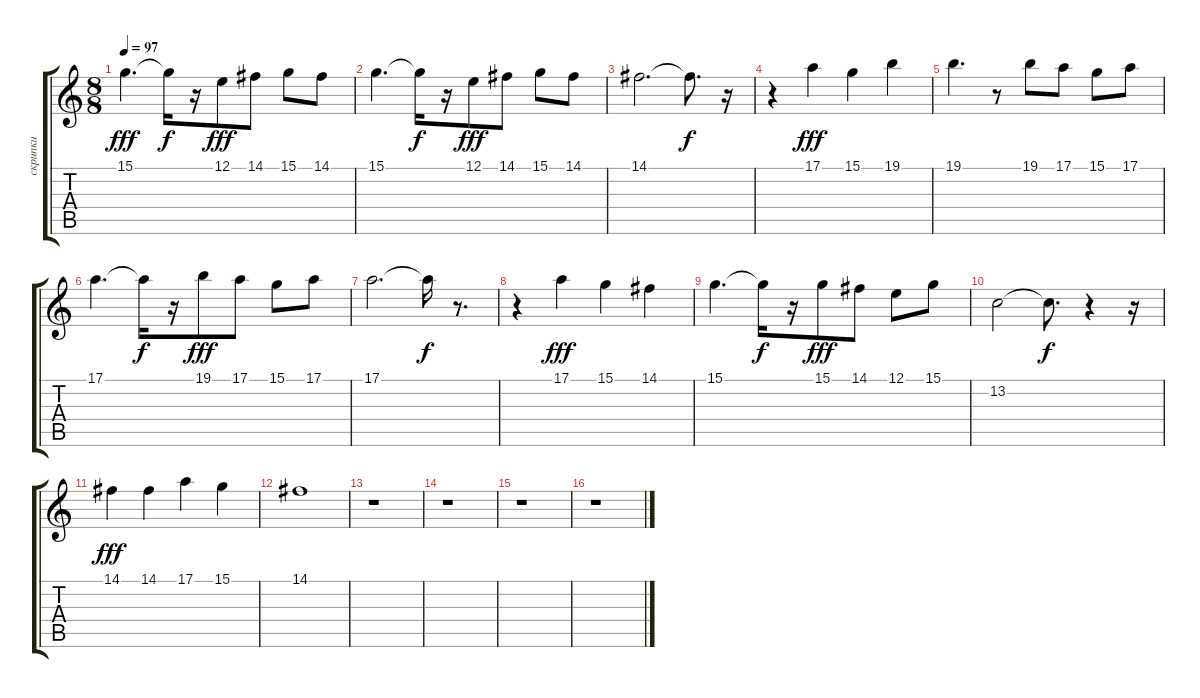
\track ("скрипки" "скрипки") {instrument stringensemble1}
\staff {score tabs}
\tuning (E4 B3 G3 D3 A2 E2) {hide}
\ts (8 8)
\tempo 97
\clef g2
\ks c
15.1.4{d dy fff} 15.1{t}.16{dy f} r.16 12.1.8{dy fff} 14.1.8 15.1.8 14.1.8 |
15.1.4{d} 15.1{t}.16{dy f} r.16 12.1.8{dy fff} 14.1.8 15.1.8 14.1.8 |
14.1.2{d} 14.1{t}.8{d dy f} r.16 |
r.4 17.1.4{dy fff} 15.1.4 19.1.4 |
19.1.4{d} r.8 19.1.8 17.1.8 15.1.8 17.1.8 |
17.1.4{d} 17.1{t}.16{dy f} r.16 19.1.8{dy fff} 17.1.8 15.1.8 17.1.8 |
17.1.2{d} 17.1{t}.16{dy f} r.8{d} |
r.4 17.1.4{dy fff} 15.1.4 14.1.4 |
15.1.4{d} 15.1{t}.16{dy f} r.16 15.1.8{dy fff} 14.1.8 12.1.8 15.1.8 |
13.2.2 13.2{t}.8{d dy f} r.4 r.16 |
14.1.4{dy fff} 14.1.4 17.1.4 15.1.4 |
14.1.1 |
r.1 |
r.1 |
r.1 |
r.1
